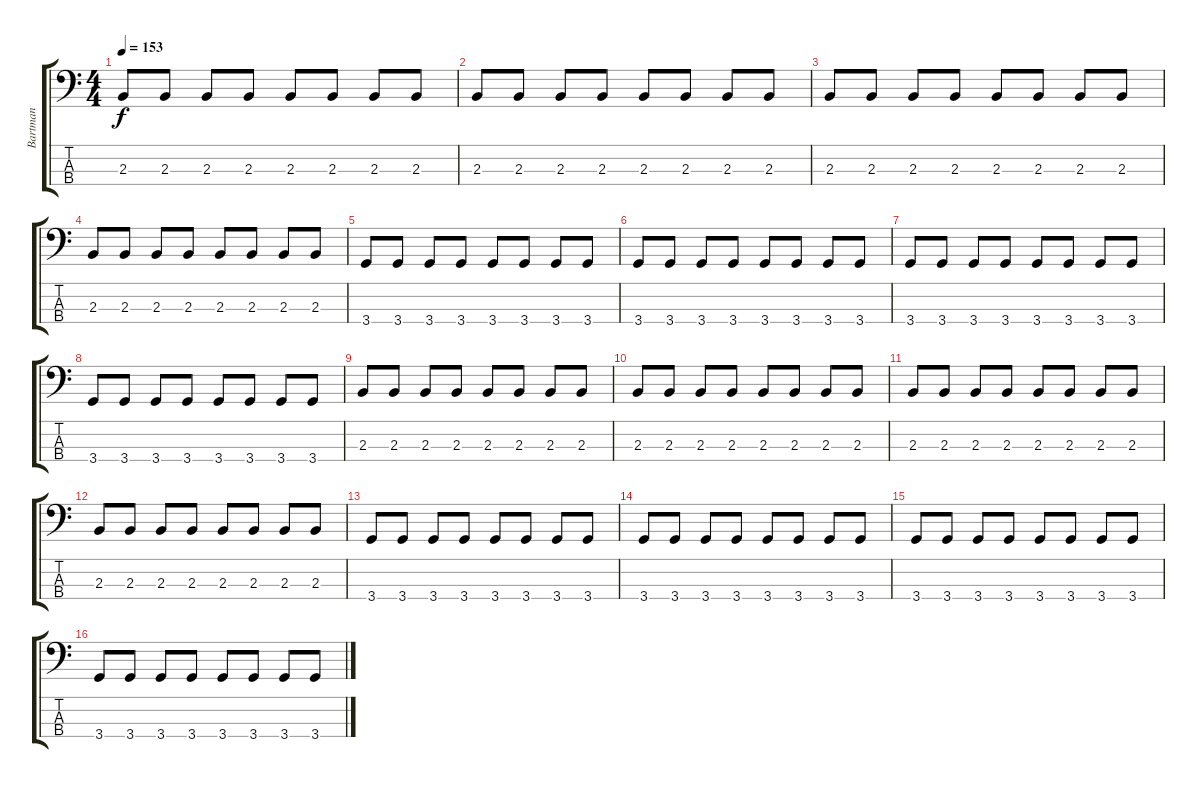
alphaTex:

\track ("Bartman" "Bartman") {instrument electricbasspick}
\staff {score tabs}
\tuning (G2 D2 A1 E1) {hide}
\ts (4 4)
\tempo 153
\clef f4
\ks c
2.3.8{dy f} 2.3.8 2.3.8 2.3.8 2.3.8 2.3.8 2.3.8 2.3.8 |
2.3.8 2.3.8 2.3.8 2.3.8 2.3.8 2.3.8 2.3.8 2.3.8 |
2.3.8 2.3.8 2.3.8 2.3.8 2.3.8 2.3.8 2.3.8 2.3.8 |
2.3.8 2.3.8 2.3.8 2.3.8 2.3.8 2.3.8 2.3.8 2.3.8 |
3.4.8 3.4.8 3.4.8 3.4.8 3.4.8 3.4.8 3.4.8 3.4.8 |
3.4.8 3.4.8 3.4.8 3.4.8 3.4.8 3.4.8 3.4.8 3.4.8 |
3.4.8 3.4.8 3.4.8 3.4.8 3.4.8 3.4.8 3.4.8 3.4.8 |
3.4.8 3.4.8 3.4.8 3.4.8 3.4.8 3.4.8 3.4.8 3.4.8 |
2.3.8 2.3.8 2.3.8 2.3.8 2.3.8 2.3.8 2.3.8 2.3.8 |
2.3.8 2.3.8 2.3.8 2.3.8 2.3.8 2.3.8 2.3.8 2.3.8 |
2.3.8 2.3.8 2.3.8 2.3.8 2.3.8 2.3.8 2.3.8 2.3.8 |
2.3.8 2.3.8 2.3.8 2.3.8 2.3.8 2.3.8 2.3.8 2.3.8 |
3.4.8 3.4.8 3.4.8 3.4.8 3.4.8 3.4.8 3.4.8 3.4.8 |
3.4.8 3.4.8 3.4.8 3.4.8 3.4.8 3.4.8 3.4.8 3.4.8 |
3.4.8 3.4.8 3.4.8 3.4.8 3.4.8 3.4.8 3.4.8 3.4.8 |
3.4.8 3.4.8 3.4.8 3.4.8 3.4.8 3.4.8 3.4.8 3.4.8
